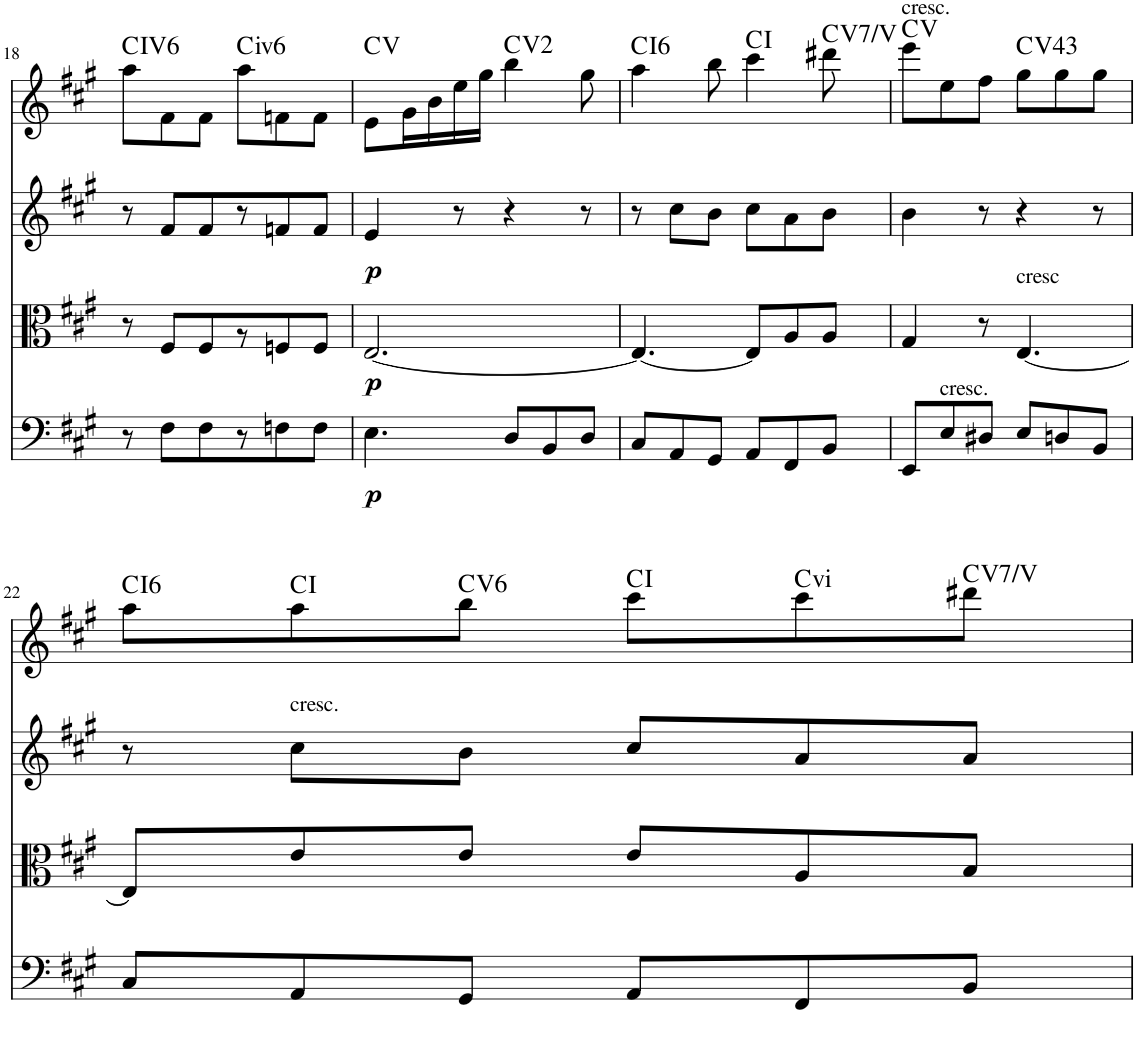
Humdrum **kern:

**kern	**dynam	**kern	**dynam	**kern	**dynam	**kern	**harte
*part4	*part4	*part3	*part3	*part2	*part2	*part1	*part1
*staff4	*staff4	*staff3	*staff3	*staff2	*staff2	*staff1	*
*I"Violoncello	*	*I"Viola	*	*I"Violin 2	*	*I"Violin 1	*
*I'Vc	*	*I'Vla	*	*I'Vln	*	*I'Vln	*
!!LO:PB:g=z
*clefF4	*	*clefC3	*	*clefG2	*	*clefG2	*
*k[f#c#g#]	*	*k[f#c#g#]	*	*k[f#c#g#]	*	*k[f#c#g#]	*
*A:	*	*A:	*	*A:	*	*A:	*
*M6/8	*	*M6/8	*	*M6/8	*	*M6/8	*
=18	=18	=18	=18	=18	=18	=18	=18
!	!	!	!	!	!	!	!LO:H:kt=6
8r	.	8r	.	8r	.	8aa\L	C:maj6
8F#\L	.	8F#/L	.	8f#/L	.	8f#\	.
8F#\	.	8F#/	.	8f#/	.	8f#\J	.
!	!	!	!	!	!	!	!LO:H:kt=iv
8r	.	8r	.	8r	.	8aa\L	.
8Fn\	.	8Fn/	.	8fn/	.	8fn\	.
8F\J	.	8F/J	.	8f/J	.	8f\J	.
=19	=19	=19	=19	=19	=19	=19	=19
!	!LO:DY:b	!	!LO:DY:b	!	!LO:DY:b	!	!
4.E\	p	[2.E/	p	4e/	p	8e\L	C:maj
.	.	.	.	.	.	16g#\L	.
.	.	.	.	.	.	16b\	.
.	.	.	.	8r	.	16ee\	.
.	.	.	.	.	.	16gg#\JJ	.
8D/L	.	.	.	4r	.	4bb\	C:maj(2)
8BB/	.	.	.	.	.	.	.
8D/J	.	.	.	8r	.	8gg#\	.
=20	=20	=20	=20	=20	=20	=20	=20
!	!	!	!	!	!	!	!LO:H:kt=6
8C#/L	.	4.E/_	.	8r	.	4aa\	C:maj6
8AA/	.	.	.	8cc#\L	.	.	.
8GG#/J	.	.	.	8b\J	.	8bb\	.
8AA/L	.	8E/L]	.	8cc#\L	.	4ccc#\	C:maj
8FF#/	.	8A/	.	8a\	.	.	.
!	!	!	!	!	!	!	!LO:H:kt=V
8BB/J	.	8A/J	.	8b\J	.	8ddd#X\	.
=21	=21	=21	=21	=21	=21	=21	=21
!	!	!	!	!	!	!LO:TX:a:t=cresc.	!
8EE/L	.	4G#/	.	4b\	.	8eee\L	C:maj
!LO:TX:a:t=cresc.	!	!	!	!	!	!	!
8E/	.	.	.	.	.	8ee\	.
8D#X/J	.	8r	.	8r	.	8ff#\J	.
!	!	!LO:TX:a:t=cresc	!	!	!	!	!LO:H:kt=43
8E/L	.	[4.E/	.	4r	.	8gg#\L	C:maj
8Dn/	.	.	.	.	.	8gg#\	.
8BB/J	.	.	.	8r	.	8gg#\J	.
!!LO:LB:g=z
=22	=22	=22	=22	=22	=22	=22	=22
!	!	!	!	!	!	!	!LO:H:kt=6
8C#/L	.	8E/L]	.	8r	.	8aa\L	C:maj6
!	!	!	!	!LO:TX:a:t=cresc.	!	!	!
8AA/	.	8e/	.	8cc#\L	.	8aa\	C:maj
!	!	!	!	!	!	!	!LO:H:kt=6
8GG#/J	.	8e/J	.	8b\J	.	8bb\J	C:maj6
8AA/L	.	8e/L	.	8cc#/L	.	8ccc#\L	C:maj
!	!	!	!	!	!	!	!LO:H:kt=vi
8FF#/	.	8A/	.	8a/	.	8ccc#\	.
!	!	!	!	!	!	!	!LO:H:kt=V
8BB/J	.	8B/J	.	8a/J	.	8ddd#X\J	.
=	=	=	=	=	=	=	=
*-	*-	*-	*-	*-	*-	*-	*-
